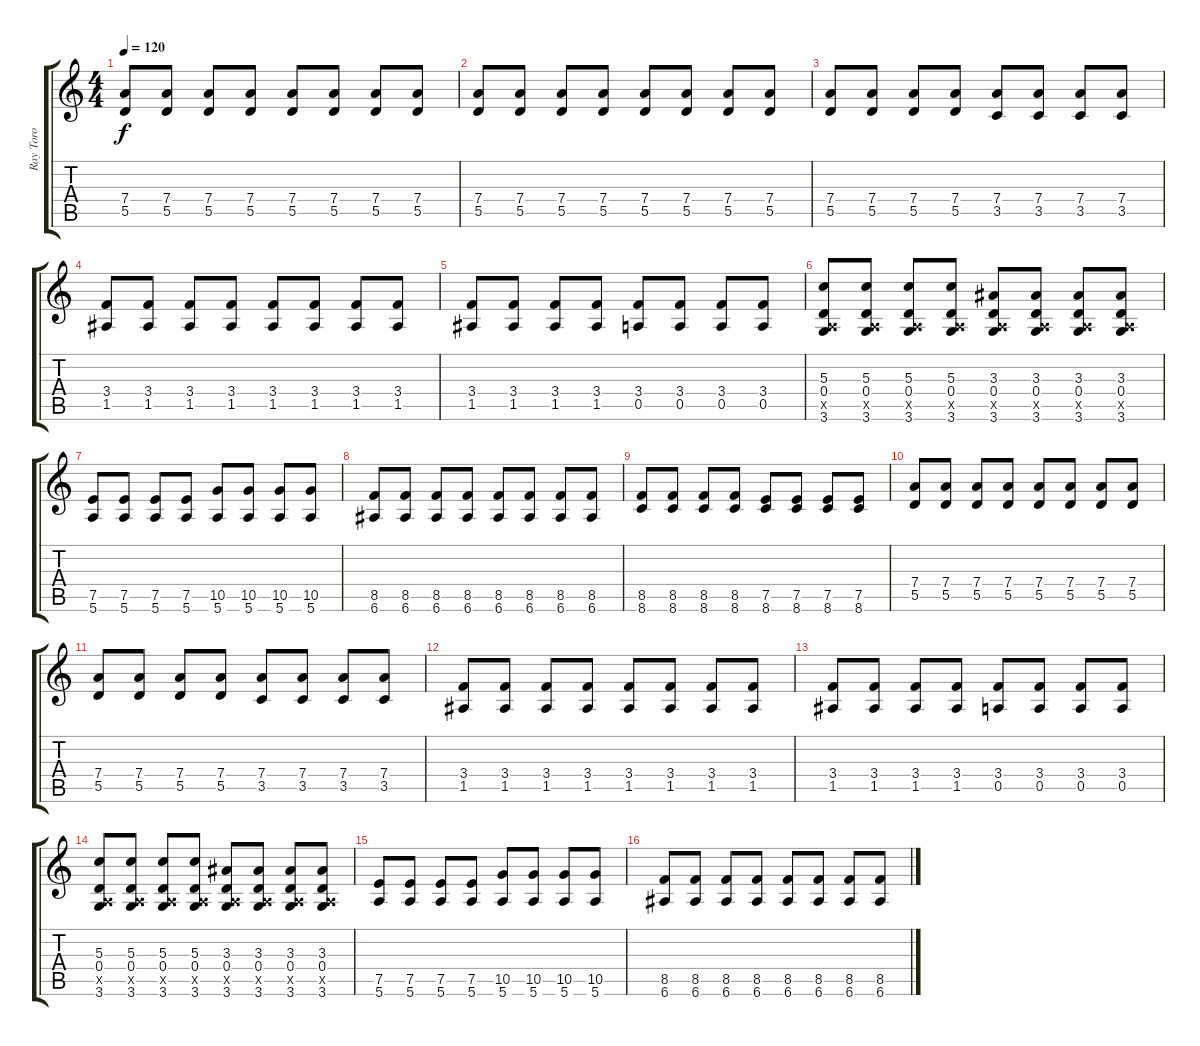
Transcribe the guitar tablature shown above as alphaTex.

\track ("Ray Toro" "Ray Toro") {instrument overdrivenguitar}
\staff {score tabs}
\tuning (E4 B3 G3 D3 A2 E2) {hide}
\ts (4 4)
\tempo 120
\clef g2
\ks c
(7.4 5.5).8{dy f} (7.4 5.5).8 (7.4 5.5).8 (7.4 5.5).8 (7.4 5.5).8 (7.4 5.5).8 (7.4 5.5).8 (7.4 5.5).8 |
(7.4 5.5).8 (7.4 5.5).8 (7.4 5.5).8 (7.4 5.5).8 (7.4 5.5).8 (7.4 5.5).8 (7.4 5.5).8 (7.4 5.5).8 |
(7.4 5.5).8 (7.4 5.5).8 (7.4 5.5).8 (7.4 5.5).8 (7.4 3.5).8 (7.4 3.5).8 (7.4 3.5).8 (7.4 3.5).8 |
(3.4 1.5).8 (3.4 1.5).8 (3.4 1.5).8 (3.4 1.5).8 (3.4 1.5).8 (3.4 1.5).8 (3.4 1.5).8 (3.4 1.5).8 |
(3.4 1.5).8 (3.4 1.5).8 (3.4 1.5).8 (3.4 1.5).8 (3.4 0.5).8 (3.4 0.5).8 (3.4 0.5).8 (3.4 0.5).8 |
(5.3 0.4 0.5{x} 3.6).8 (5.3 0.4 0.5{x} 3.6).8 (5.3 0.4 0.5{x} 3.6).8 (5.3 0.4 0.5{x} 3.6).8 (3.3 0.4 0.5{x} 3.6).8 (3.3 0.4 0.5{x} 3.6).8 (3.3 0.4 0.5{x} 3.6).8 (3.3 0.4 0.5{x} 3.6).8 |
(7.5 5.6).8 (7.5 5.6).8 (7.5 5.6).8 (7.5 5.6).8 (10.5 5.6).8 (10.5 5.6).8 (10.5 5.6).8 (10.5 5.6).8 |
(8.5 6.6).8 (8.5 6.6).8 (8.5 6.6).8 (8.5 6.6).8 (8.5 6.6).8 (8.5 6.6).8 (8.5 6.6).8 (8.5 6.6).8 |
(8.5 8.6).8 (8.5 8.6).8 (8.5 8.6).8 (8.5 8.6).8 (7.5 8.6).8 (7.5 8.6).8 (7.5 8.6).8 (7.5 8.6).8 |
(7.4 5.5).8 (7.4 5.5).8 (7.4 5.5).8 (7.4 5.5).8 (7.4 5.5).8 (7.4 5.5).8 (7.4 5.5).8 (7.4 5.5).8 |
(7.4 5.5).8 (7.4 5.5).8 (7.4 5.5).8 (7.4 5.5).8 (7.4 3.5).8 (7.4 3.5).8 (7.4 3.5).8 (7.4 3.5).8 |
(3.4 1.5).8 (3.4 1.5).8 (3.4 1.5).8 (3.4 1.5).8 (3.4 1.5).8 (3.4 1.5).8 (3.4 1.5).8 (3.4 1.5).8 |
(3.4 1.5).8 (3.4 1.5).8 (3.4 1.5).8 (3.4 1.5).8 (3.4 0.5).8 (3.4 0.5).8 (3.4 0.5).8 (3.4 0.5).8 |
(5.3 0.4 0.5{x} 3.6).8 (5.3 0.4 0.5{x} 3.6).8 (5.3 0.4 0.5{x} 3.6).8 (5.3 0.4 0.5{x} 3.6).8 (3.3 0.4 0.5{x} 3.6).8 (3.3 0.4 0.5{x} 3.6).8 (3.3 0.4 0.5{x} 3.6).8 (3.3 0.4 0.5{x} 3.6).8 |
(7.5 5.6).8 (7.5 5.6).8 (7.5 5.6).8 (7.5 5.6).8 (10.5 5.6).8 (10.5 5.6).8 (10.5 5.6).8 (10.5 5.6).8 |
(8.5 6.6).8 (8.5 6.6).8 (8.5 6.6).8 (8.5 6.6).8 (8.5 6.6).8 (8.5 6.6).8 (8.5 6.6).8 (8.5 6.6).8
